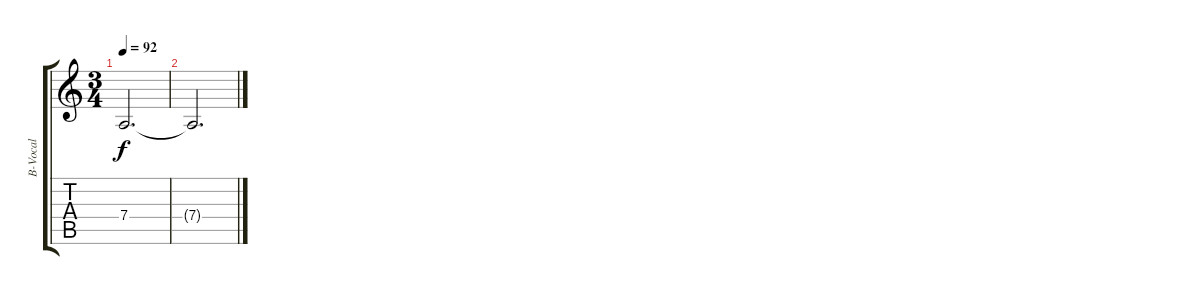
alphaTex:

\track ("B-Vocal" "B-Vocal") {instrument violin}
\staff {score tabs}
\tuning (E4 B3 G3 D3 A2 D2) {hide}
\ts (3 4)
\tempo 92
\clef g2
\ks c
7.4{t}.2{d dy f} |
7.4{t}.2{d}
